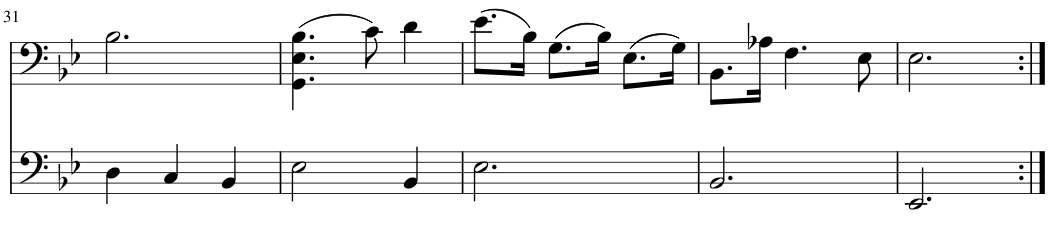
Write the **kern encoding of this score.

**kern	**kern
*part2	*part1
*staff2	*staff1
*I"Violoncello	*I"Violoncello
*I'Vc	*I'Vc
!!LO:PB:g=z
*clefF4	*clefF4
*k[b-e-]	*k[b-e-]
*M3/4	*M3/4
=31	=31
4D\	2.B-\
4C/	.
4BB-/	.
=32	=32
2E-\	(4.GG\ 4.E-\ 4.B-\
.	8c\)
4BB-/	4d\
=33	=33
2.E-\	(8.e-\L
.	16B-\Jk)
.	(8.G\L
.	16B-\Jk)
.	(8.E-\L
.	16G\Jk)
=34	=34
2.BB-/	8.BB-\L
.	16A-X\Jk
.	4.F\
.	8E-\
=35	=35
2.EE-/	2.E-\
=:|!	=:|!
*-	*-
